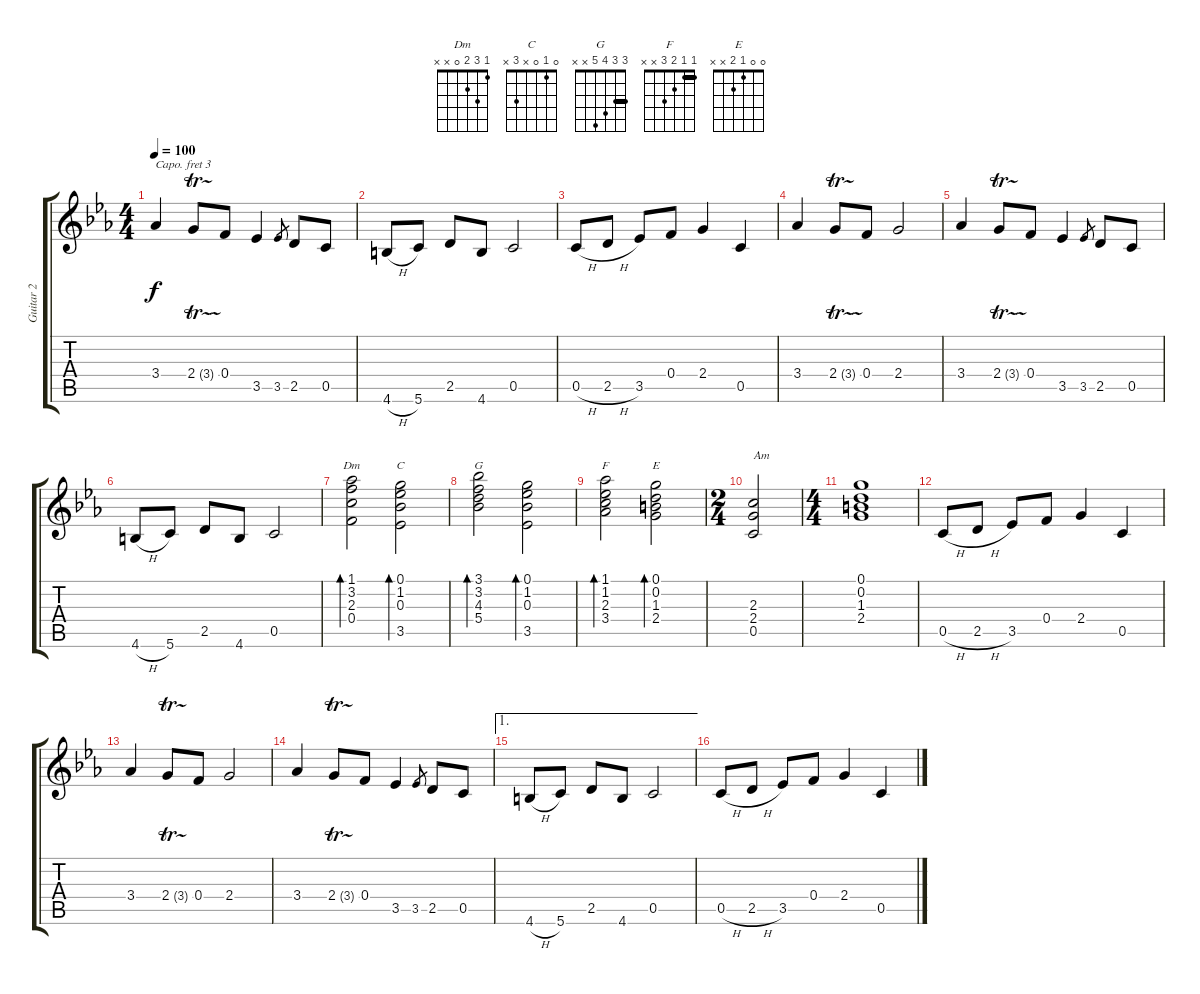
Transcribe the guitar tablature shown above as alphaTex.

\track ("Guitar 2" "Guitar 2") {instrument acousticguitarnylon}
\staff {score tabs}
\capo 3
\tuning (E4 B3 G3 D3 A2 E2) {hide}
\chord ("Dm" 1 3 2 0 x x)
\chord ("C" 0 1 0 x 3 x)
\chord ("G" 3 3 4 5 x x) {barre 3}
\chord ("F" 1 1 2 3 x x) {barre 1}
\chord ("E" 0 0 1 2 x x)
\ts (4 4)
\tempo 100
\clef g2
\ks cminor
3.4.4{dy f} 2.4{tr (3 32)}.8 0.4.8 3.5.4 3.5.8{gr} 2.5.8 0.5.8 |
4.6{h}.8 5.6.8 2.5.8 4.6.8 0.5.2 |
0.5{h}.8 2.5{h}.8 3.5.8 0.4.8 2.4.4 0.5.4 |
3.4.4 2.4{tr (3 32)}.8 0.4.8 2.4.2 |
3.4.4 2.4{tr (3 32)}.8 0.4.8 3.5.4 3.5.8{gr} 2.5.8 0.5.8 |
4.6{h}.8 5.6.8 2.5.8 4.6.8 0.5.2 |
(1.1 3.2 2.3 0.4).2{bd 240 ch "Dm"} (0.1 1.2 0.3 3.5).2{bd 240 ch "C"} |
(3.1 3.2 4.3 5.4).2{bd 240 ch "G"} (0.1 1.2 0.3 3.5).2{bd 240} |
(1.1 1.2 2.3 3.4).2{bd 240 ch "F"} (0.1 0.2 1.3 2.4).2{bd 240 ch "E"} |
\ts (2 4)
(2.3 2.4 0.5).2{txt "Am"} |
\ts (4 4)
(0.1 0.2 1.3 2.4).1 |
0.5{h}.8 2.5{h}.8 3.5.8 0.4.8 2.4.4 0.5.4 |
3.4.4 2.4{tr (3 32)}.8 0.4.8 2.4.2 |
3.4.4 2.4{tr (3 32)}.8 0.4.8 3.5.4 3.5.8{gr} 2.5.8 0.5.8 |
\ae 1
4.6{h}.8 5.6.8 2.5.8 4.6.8 0.5.2 |
0.5{h}.8 2.5{h}.8 3.5.8 0.4.8 2.4.4 0.5.4
